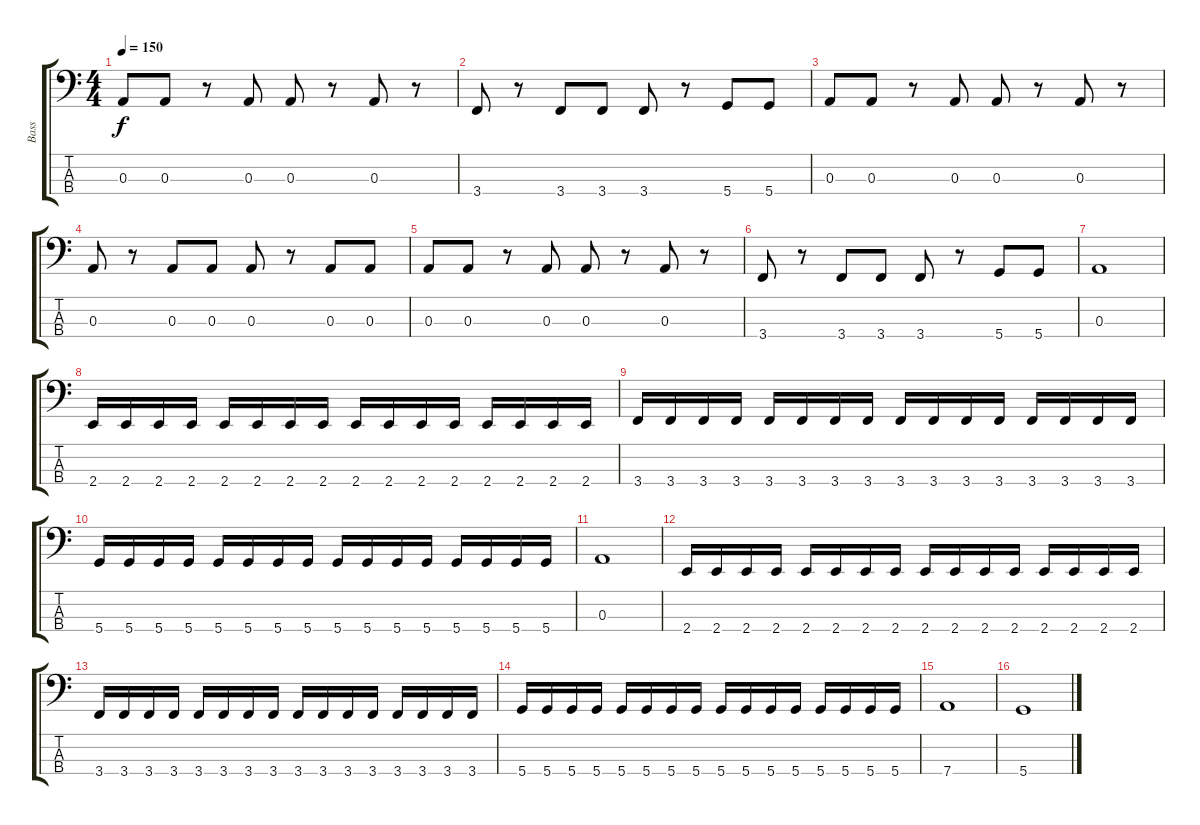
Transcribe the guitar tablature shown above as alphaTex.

\track ("Bass" "Bass") {instrument electricbasspick}
\staff {score tabs}
\tuning (G2 D2 A1 D1) {hide}
\ts (4 4)
\tempo 150
\clef f4
\ks c
0.3.8{dy f} 0.3.8 r.8 0.3.8 0.3.8 r.8 0.3.8 r.8 |
3.4.8 r.8 3.4.8 3.4.8 3.4.8 r.8 5.4.8 5.4.8 |
0.3.8 0.3.8 r.8 0.3.8 0.3.8 r.8 0.3.8 r.8 |
0.3.8 r.8 0.3.8 0.3.8 0.3.8 r.8 0.3.8 0.3.8 |
0.3.8 0.3.8 r.8 0.3.8 0.3.8 r.8 0.3.8 r.8 |
3.4.8 r.8 3.4.8 3.4.8 3.4.8 r.8 5.4.8 5.4.8 |
0.3.1 |
2.4.16 2.4.16 2.4.16 2.4.16 2.4.16 2.4.16 2.4.16 2.4.16 2.4.16 2.4.16 2.4.16 2.4.16 2.4.16 2.4.16 2.4.16 2.4.16 |
3.4.16 3.4.16 3.4.16 3.4.16 3.4.16 3.4.16 3.4.16 3.4.16 3.4.16 3.4.16 3.4.16 3.4.16 3.4.16 3.4.16 3.4.16 3.4.16 |
5.4.16 5.4.16 5.4.16 5.4.16 5.4.16 5.4.16 5.4.16 5.4.16 5.4.16 5.4.16 5.4.16 5.4.16 5.4.16 5.4.16 5.4.16 5.4.16 |
0.3.1 |
2.4.16 2.4.16 2.4.16 2.4.16 2.4.16 2.4.16 2.4.16 2.4.16 2.4.16 2.4.16 2.4.16 2.4.16 2.4.16 2.4.16 2.4.16 2.4.16 |
3.4.16 3.4.16 3.4.16 3.4.16 3.4.16 3.4.16 3.4.16 3.4.16 3.4.16 3.4.16 3.4.16 3.4.16 3.4.16 3.4.16 3.4.16 3.4.16 |
5.4.16 5.4.16 5.4.16 5.4.16 5.4.16 5.4.16 5.4.16 5.4.16 5.4.16 5.4.16 5.4.16 5.4.16 5.4.16 5.4.16 5.4.16 5.4.16 |
7.4.1 |
5.4.1
